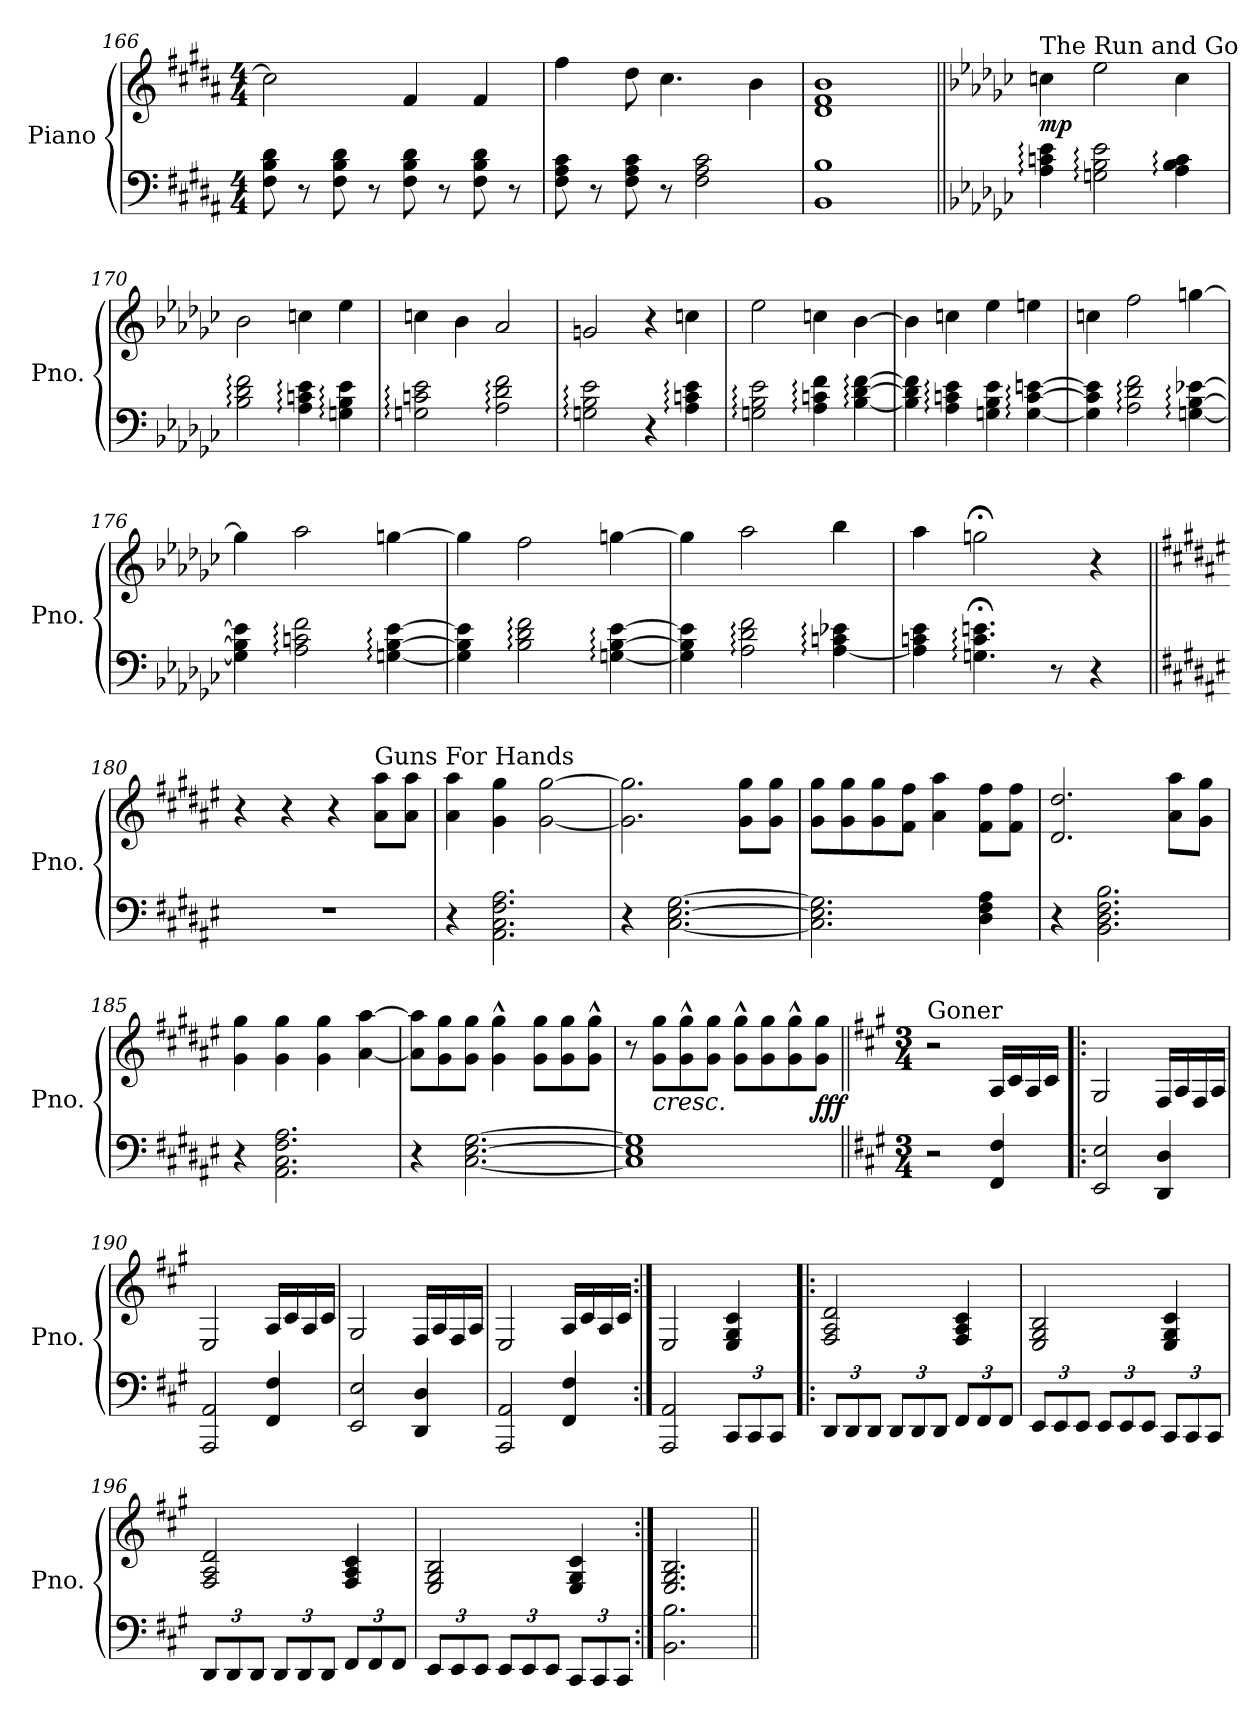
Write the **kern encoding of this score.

**kern	**kern	**dynam
*part1	*part1	*part1
*staff2	*staff1	*staff1/2
*I"Piano	*	*
*I'Pno.	*	*
*clefF4	*clefG2	*
*k[f#c#g#d#a#]	*k[f#c#g#d#a#]	*
*M4/4	*M4/4	*
=166	=166	=166
8F#\ 8B\ 8d#\	2cc#\]	.
8r	.	.
8F#\ 8B\ 8d#\	.	.
8r	.	.
8F#\ 8B\ 8d#\	4f#/	.
8r	.	.
8F#\ 8B\ 8d#\	4f#/	.
8r	.	.
=167	=167	=167
8F#\ 8A#\ 8c#\	4ff#\	.
8r	.	.
8F#\ 8A#\ 8c#\	8dd#\	.
8r	4.cc#\	.
2F#\ 2A#\ 2c#\	.	.
.	4b\	.
=168	=168	=168
1BB 1B	1d# 1f# 1b	.
=169||	=169||	=169||
*k[b-e-a-d-g-c-]	*k[b-e-a-d-g-c-]	*
*	*MM80	*
!	!LO:TX:a:t=The Run and Go	!
!	!	!LO:DY:b
4A-\: 4cn\: 4e-\:	4ccn\	mp
2Gn\: 2B-\: 2e-\:	2ee-\	.
4A-\: 4B-\: 4c\:	4cc\	.
!!LO:PB:g=z
=170	=170	=170
2B-\: 2d-\: 2f\:	2b-\	.
4A-\: 4cn\: 4e-\:	4ccn\	.
4Gn\: 4B-\: 4e-\:	4ee-\	.
=171	=171	=171
2Gn\: 2cn\: 2e-\:	4ccn\	.
.	4b-\	.
2A-\: 2d-\: 2f\:	2a-/	.
=172	=172	=172
2Gn\: 2B-\: 2e-\:	2gn/	.
4r	4r	.
4A-\: 4cn\: 4e-\:	4ccn\	.
=173	=173	=173
2Gn\: 2B-\: 2e-\:	2ee-\	.
4A-\: 4cn\: 4f\:	4ccn\	.
[4B-\: [4d-\: [4f\:	[4b-\	.
=174	=174	=174
4B-\] 4d-\] 4f\]	4b-\]	.
4A-\: 4cn\: 4e-\:	4ccn\	.
4Gn\ 4B-\ 4e-\	4ee-\	.
[4G\: [4c\: [4en\:	4een\	.
=175	=175	=175
4G\] 4c\] 4e\]	4ccn\	.
2A-\: 2d-\: 2f\:	2ff\	.
[4Gn\: [4B-\: [4e-X\:	[4ggn\	.
!!LO:LB:g=z
=176	=176	=176
4G\] 4B-\] 4e-\]	4gg\]	.
2A-\: 2cn\: 2f\:	2aa-\	.
[4Gn\: [4B-\: [4e-\:	[4ggn\	.
=177	=177	=177
4G\] 4B-\] 4e-\]	4gg\]	.
2B-\: 2d-\: 2f\:	2ff\	.
[4Gn\: [4B-\: [4e-\:	[4ggn\	.
=178	=178	=178
4G\] 4B-\] 4e-\]	4gg\]	.
2A-\: 2d-\: 2f\:	2aa-\	.
[4A-\: 4cn\: 4e-X\:	4bb-\	.
=179	=179	=179
4A-\] 4cn\ 4e-\	4aa-\	.
4.Gn\;<: 4.c\;<: 4.en\;<:	2ggn;<\	.
8r	.	.
4r	4r	.
=180||	=180||	=180||
*k[f#c#g#d#a#e#]	*k[f#c#g#d#a#e#]	*
1r	4r	.
.	4r	.
.	4r	.
*	*MM130	*
!	!LO:TX:a:t=Guns For Hands	!
.	8a#\ 8aa#\L	.
.	8a#\ 8aa#\J	.
=181	=181	=181
4r	4a#\ 4aa#\	.
2.AA#\ 2.C#\ 2.F#\ 2.A#\	4g#\ 4gg#\	.
.	[2g#\ [2gg#\	.
!!LO:LB:g=z
=182	=182	=182
4r	2.g#\] 2.gg#\]	.
[2.C#\ [2.E#\ [2.G#\	.	.
.	8g#\ 8gg#\L	.
.	8g#\ 8gg#\J	.
=183	=183	=183
2.C#\] 2.E#\] 2.G#\]	8g#\ 8gg#\L	.
.	8g#\ 8gg#\	.
.	8g#\ 8gg#\	.
.	8f#\ 8ff#\J	.
.	4a#\ 4aa#\	.
4D#\ 4F#\ 4A#\	8f#\ 8ff#\L	.
.	8f#\ 8ff#\J	.
=184	=184	=184
4r	2.d#/ 2.dd#/	.
2.BB\ 2.D#\ 2.F#\ 2.B\	.	.
.	8a#\ 8aa#\L	.
.	8g#\ 8gg#\J	.
=185	=185	=185
4r	4g#\ 4gg#\	.
2.AA#\ 2.C#\ 2.F#\ 2.A#\	4g#\ 4gg#\	.
.	4g#\ 4gg#\	.
.	[4a#\ [4aa#\	.
=186	=186	=186
4r	8a#\] 8aa#\]L	.
.	8g#\ 8gg#\	.
[2.C#\ [2.E#\ [2.G#\	8g#\ 8gg#\J	.
.	4g#\^^ 4gg#\^^	.
.	8g#\ 8gg#\L	.
.	8g#\ 8gg#\	.
.	8g#\^^ 8gg#\^^J	.
=187	=187	=187
1C#] 1E#] 1G#]	8r	.
!	!	!LO:HP:b
.	8g#\ 8gg#\L	<
.	8g#\^^ 8gg#\^^	.
.	8g#\ 8gg#\J	.
.	8g#\^^ 8gg#\^^L	.
.	8g#\ 8gg#\	.
.	8g#\^^ 8gg#\^^	.
!	!	!LO:DY:b
.	8g#\ 8gg#\J	fff
.	.	[
!!LO:LB:g=z
=188||	=188||	=188||
*k[f#c#g#]	*k[f#c#g#]	*
*M3/4	*M3/4	*
*	*MM60	*
!	!LO:TX:a:t=Goner	!
2r	2r	.
4FF#/ 4F#/	16A/LL	.
.	16c#/	.
.	16A/	.
.	16c#/JJ	.
=189!|:	=189!|:	=189!|:
2EE/ 2E/	2G#/	.
4DD/ 4D/	16F#/LL	.
.	16A/	.
.	16F#/	.
.	16A/JJ	.
=190	=190	=190
2AAA/ 2AA/	2E/	.
4FF#/ 4F#/	16A/LL	.
.	16c#/	.
.	16A/	.
.	16c#/JJ	.
=191	=191	=191
2EE/ 2E/	2G#/	.
4DD/ 4D/	16F#/LL	.
.	16A/	.
.	16F#/	.
.	16A/JJ	.
=192	=192	=192
2AAA/ 2AA/	2E/	.
4FF#/ 4F#/	16A/LL	.
.	16c#/	.
.	16A/	.
.	16c#/JJ	.
!!LO:LB:g=z
=193:|!	=193:|!	=193:|!
2AAA/ 2AA/	2E/	.
*Xbrackettup	*	*
12CC#/L	4E/ 4G#/ 4c#/	.
12CC#/	.	.
12CC#/J	.	.
=194!|:	=194!|:	=194!|:
12DD/L	2F#/ 2A/ 2d/	.
12DD/	.	.
12DD/J	.	.
12DD/L	.	.
12DD/	.	.
12DD/J	.	.
12FF#/L	4F#/ 4A/ 4c#/	.
12FF#/	.	.
12FF#/J	.	.
=195	=195	=195
12EE/L	2E/ 2G#/ 2B/	.
12EE/	.	.
12EE/J	.	.
12EE/L	.	.
12EE/	.	.
12EE/J	.	.
12CC#/L	4E/ 4G#/ 4c#/	.
12CC#/	.	.
12CC#/J	.	.
=196	=196	=196
12DD/L	2F#/ 2A/ 2d/	.
12DD/	.	.
12DD/J	.	.
12DD/L	.	.
12DD/	.	.
12DD/J	.	.
12FF#/L	4F#/ 4A/ 4c#/	.
12FF#/	.	.
12FF#/J	.	.
!!LO:PB:g=z
=197	=197	=197
12EE/L	2E/ 2G#/ 2B/	.
12EE/	.	.
12EE/J	.	.
12EE/L	.	.
12EE/	.	.
12EE/J	.	.
12CC#/L	4E/ 4G#/ 4c#/	.
12CC#/	.	.
12CC#/J	.	.
=198:|!	=198:|!	=198:|!
2.BB\ 2.B\	2.E/ 2.G#/ 2.B/	.
=||	=||	=||
*-	*-	*-
